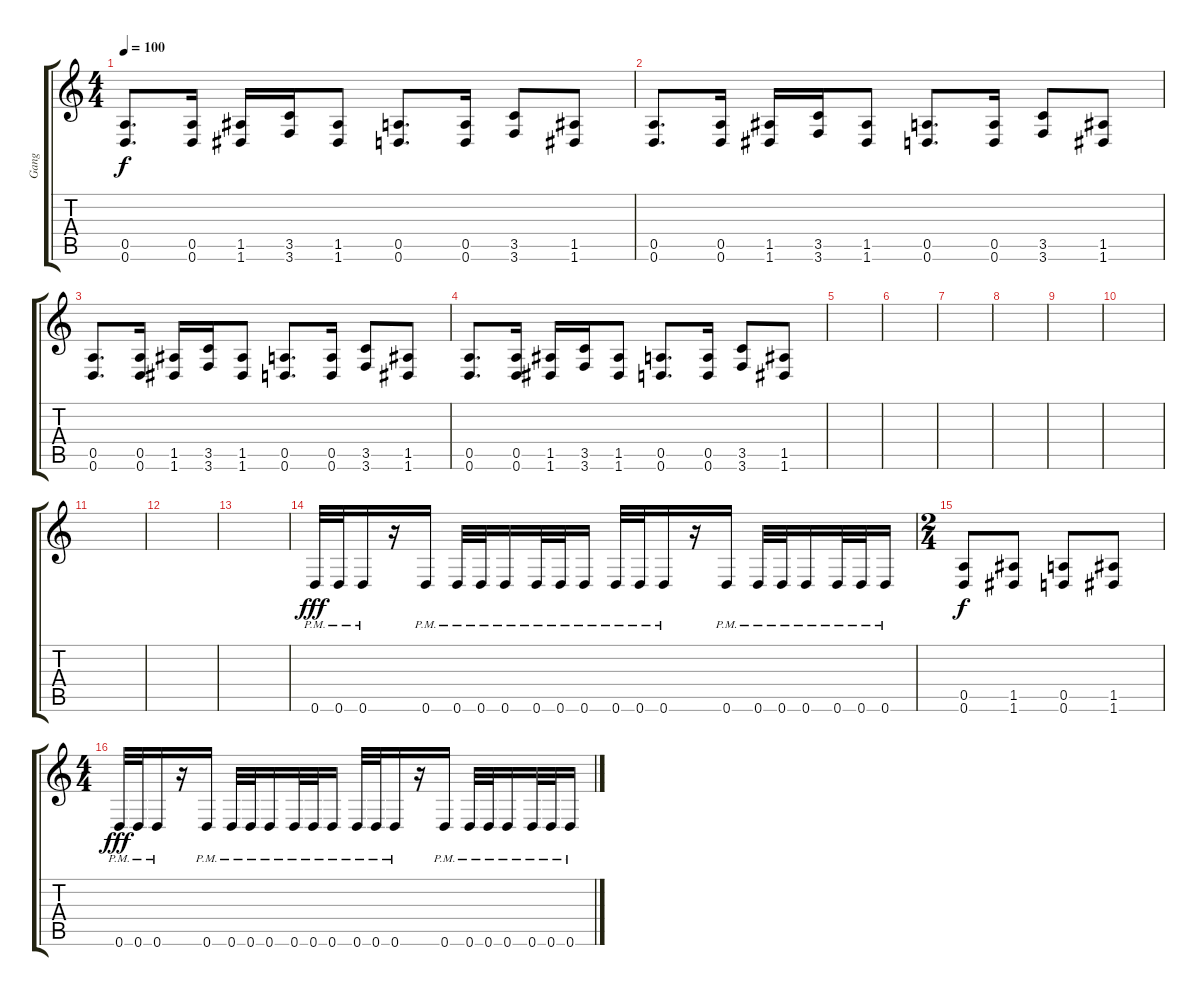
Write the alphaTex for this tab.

\track ("Gang" "Gang") {instrument distortionguitar}
\staff {score tabs}
\tuning (E4 A3 G3 D3 A2 D2) {hide}
\ts (4 4)
\tempo 100
\clef g2
\ks c
(0.5 0.6).8{d dy f} (0.5 0.6).16 (1.5 1.6).16 (3.5 3.6).16 (1.5 1.6).8 (0.5 0.6).8{d} (0.5 0.6).16 (3.5 3.6).8 (1.5 1.6).8 |
(0.5 0.6).8{d} (0.5 0.6).16 (1.5 1.6).16 (3.5 3.6).16 (1.5 1.6).8 (0.5 0.6).8{d} (0.5 0.6).16 (3.5 3.6).8 (1.5 1.6).8 |
(0.5 0.6).8{d} (0.5 0.6).16 (1.5 1.6).16 (3.5 3.6).16 (1.5 1.6).8 (0.5 0.6).8{d} (0.5 0.6).16 (3.5 3.6).8 (1.5 1.6).8 |
(0.5 0.6).8{d} (0.5 0.6).16 (1.5 1.6).16 (3.5 3.6).16 (1.5 1.6).8 (0.5 0.6).8{d} (0.5 0.6).16 (3.5 3.6).8 (1.5 1.6).8 |
|
|
|
|
|
|
|
|
|
0.6{pm}.32{dy fff} 0.6{pm}.32 0.6{pm}.16 r.16 0.6{pm}.16 0.6{pm}.32 0.6{pm}.32 0.6{pm}.16 0.6{pm}.32 0.6{pm}.32 0.6{pm}.16 0.6{pm}.32 0.6{pm}.32 0.6{pm}.16 r.16 0.6{pm}.16 0.6{pm}.32 0.6{pm}.32 0.6{pm}.16 0.6{pm}.32 0.6{pm}.32 0.6{pm}.16 |
\ts (2 4)
(0.5 0.6).8{dy f} (1.5 1.6).8 (0.5 0.6).8 (1.5 1.6).8 |
\ts (4 4)
0.6{pm}.32{dy fff} 0.6{pm}.32 0.6{pm}.16 r.16 0.6{pm}.16 0.6{pm}.32 0.6{pm}.32 0.6{pm}.16 0.6{pm}.32 0.6{pm}.32 0.6{pm}.16 0.6{pm}.32 0.6{pm}.32 0.6{pm}.16 r.16 0.6{pm}.16 0.6{pm}.32 0.6{pm}.32 0.6{pm}.16 0.6{pm}.32 0.6{pm}.32 0.6{pm}.16
